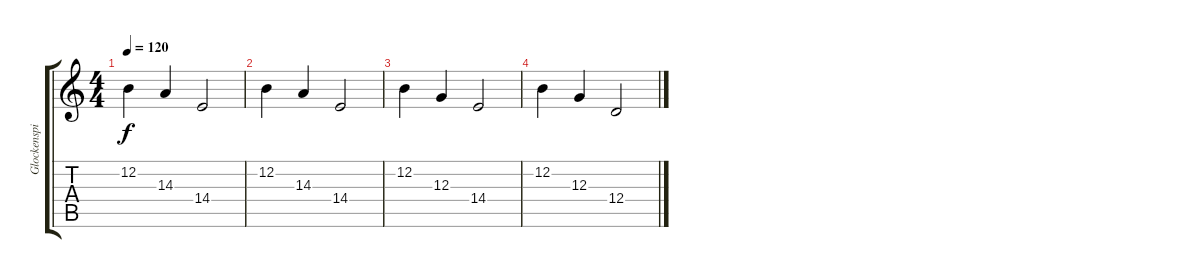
\track ("Glockenspiel" "Glockenspi") {instrument glockenspiel}
\staff {score tabs}
\tuning (E4 B3 G3 D3 A2 E2) {hide}
\ts (4 4)
\tempo 120
\clef g2
\ks c
12.2.4{dy f} 14.3.4 14.4.2 |
12.2.4 14.3.4 14.4.2 |
12.2.4 12.3.4 14.4.2 |
12.2.4 12.3.4 12.4.2
